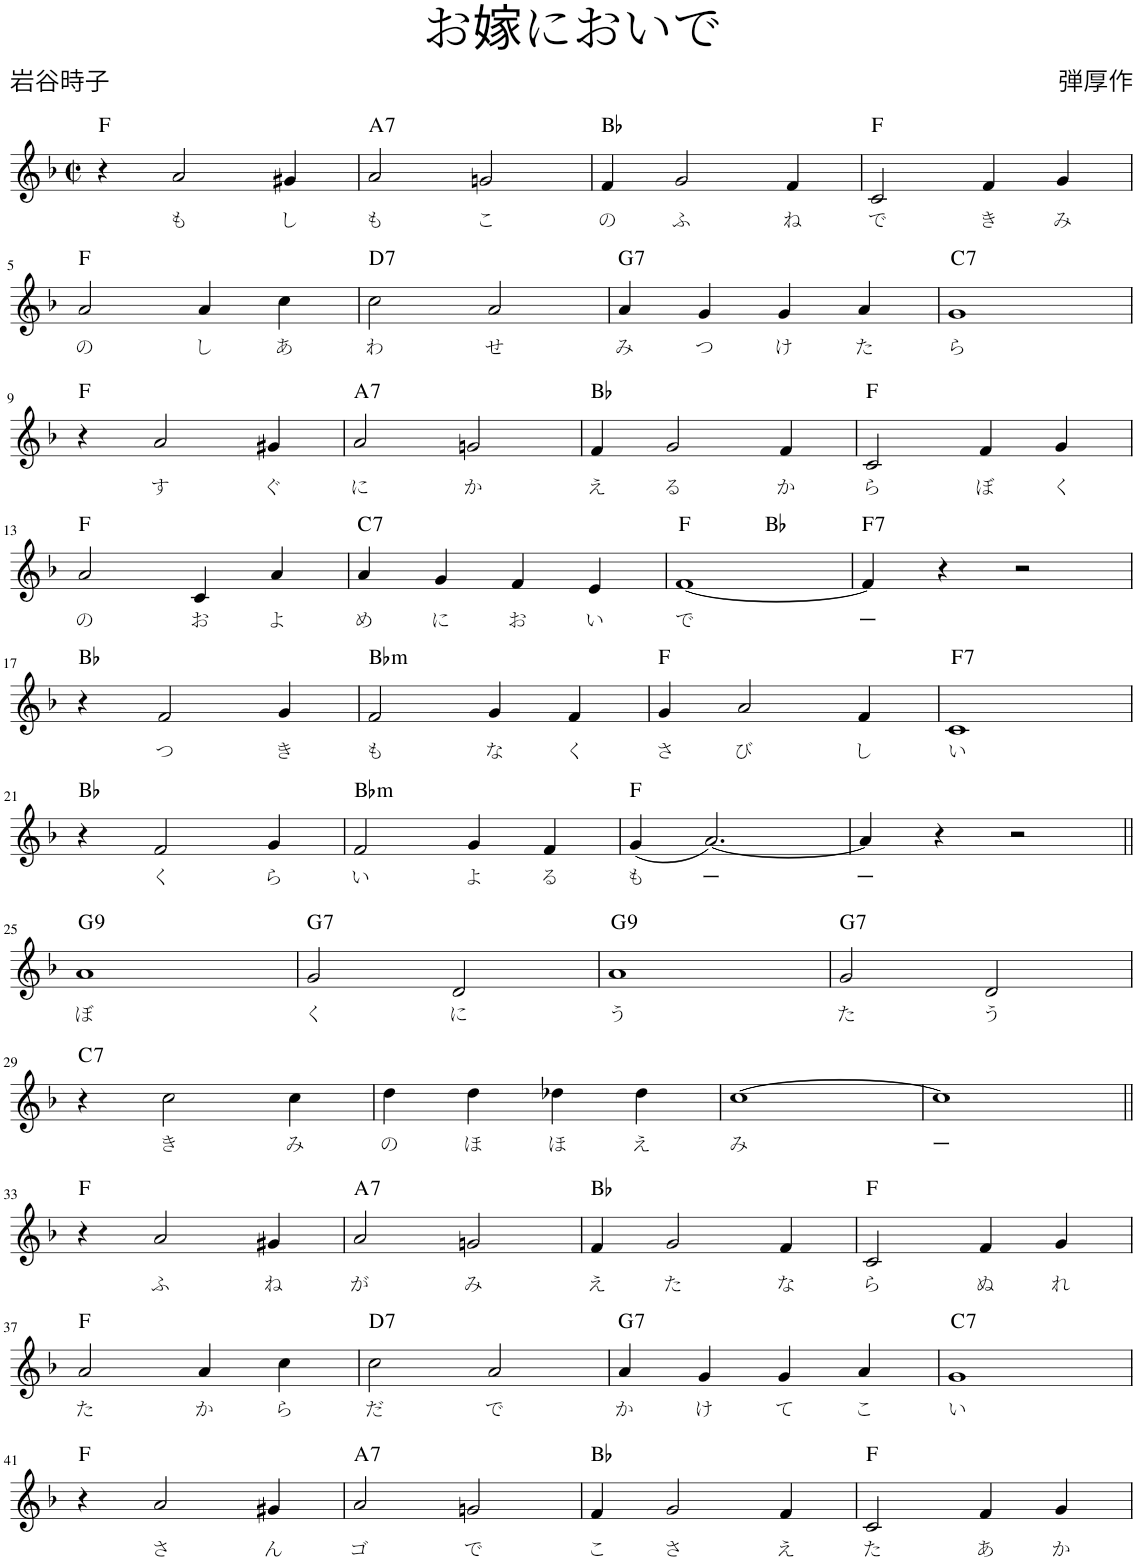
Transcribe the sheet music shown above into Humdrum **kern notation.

**kern	**text	**harte
*part1	*part1	*part1
*staff1	*staff1	*
*clefG2	*	*
*k[b-]	*	*
*F:	*	*
*M2/2	*	*
*met(c|)	*	*
=1	=1	=1
4r	.	F:maj
!	!LO:LY:b	!
2a/	も	.
!	!LO:LY:b	!
4g#X/	し	.
=2	=2	=2
!	!LO:LY:b	!LO:H:kt=7
2a/	も	A:7
!	!LO:LY:b	!
2gn/	こ	.
=3	=3	=3
!	!LO:LY:b	!
4f/	の	Bb:maj
!	!LO:LY:b	!
2g/	ふ	.
!	!LO:LY:b	!
4f/	ね	.
=4	=4	=4
!	!LO:LY:b	!
2c/	で	F:maj
!	!LO:LY:b	!
4f/	き	.
!	!LO:LY:b	!
4g/	み	.
!!LO:LB:g=z
=5	=5	=5
!	!LO:LY:b	!
2a/	の	F:maj
!	!LO:LY:b	!
4a/	し	.
!	!LO:LY:b	!
4cc\	あ	.
=6	=6	=6
!	!LO:LY:b	!LO:H:kt=7
2cc\	わ	D:7
!	!LO:LY:b	!
2a/	せ	.
=7	=7	=7
!	!LO:LY:b	!LO:H:kt=7
4a/	み	G:7
!	!LO:LY:b	!
4g/	つ	.
!	!LO:LY:b	!
4g/	け	.
!	!LO:LY:b	!
4a/	た	.
=8	=8	=8
!	!LO:LY:b	!LO:H:kt=7
1g	ら	C:7
!!LO:LB:g=z
=9	=9	=9
4r	.	F:maj
!	!LO:LY:b	!
2a/	す	.
!	!LO:LY:b	!
4g#X/	ぐ	.
=10	=10	=10
!	!LO:LY:b	!LO:H:kt=7
2a/	に	A:7
!	!LO:LY:b	!
2gn/	か	.
=11	=11	=11
!	!LO:LY:b	!
4f/	え	Bb:maj
!	!LO:LY:b	!
2g/	る	.
!	!LO:LY:b	!
4f/	か	.
=12	=12	=12
!	!LO:LY:b	!
2c/	ら	F:maj
!	!LO:LY:b	!
4f/	ぼ	.
!	!LO:LY:b	!
4g/	く	.
!!LO:LB:g=z
=13	=13	=13
!	!LO:LY:b	!
2a/	の	F:maj
!	!LO:LY:b	!
4c/	お	.
!	!LO:LY:b	!
4a/	よ	.
=14	=14	=14
!	!LO:LY:b	!LO:H:kt=7
4a/	め	C:7
!	!LO:LY:b	!
4g/	に	.
!	!LO:LY:b	!
4f/	お	.
!	!LO:LY:b	!
4e/	い	.
=15	=15	=15
!	!LO:LY:b	!
*^	*	*
[1f	2ryy	で	F:maj
.	2ryy	.	Bb:maj
=16	=16	=16	=16
!	!	!LO:LY:b	!LO:H:kt=7
*v	*v	*	*
4f/]	ー	F:7
4r	.	.
2r	.	.
!!LO:LB:g=z
=17	=17	=17
4r	.	Bb:maj
!	!LO:LY:b	!
2f/	つ	.
!	!LO:LY:b	!
4g/	き	.
=18	=18	=18
!	!LO:LY:b	!LO:H:kt=m
2f/	も	Bb:min
!	!LO:LY:b	!
4g/	な	.
!	!LO:LY:b	!
4f/	く	.
=19	=19	=19
!	!LO:LY:b	!
4g/	さ	F:maj
!	!LO:LY:b	!
2a/	び	.
!	!LO:LY:b	!
4f/	し	.
=20	=20	=20
!	!LO:LY:b	!LO:H:kt=7
1c	い	F:7
!!LO:LB:g=z
=21	=21	=21
4r	.	Bb:maj
!	!LO:LY:b	!
2f/	く	.
!	!LO:LY:b	!
4g/	ら	.
=22	=22	=22
!	!LO:LY:b	!LO:H:kt=m
2f/	い	Bb:min
!	!LO:LY:b	!
4g/	よ	.
!	!LO:LY:b	!
4f/	る	.
=23	=23	=23
!	!LO:LY:b	!
(4g/	も	F:maj
!	!LO:LY:b	!
[2.a/)	ー	.
=24	=24	=24
!	!LO:LY:b	!
4a/]	ー	.
4r	.	.
2r	.	.
!!LO:LB:g=z
=25||	=25||	=25||
!	!LO:LY:b	!LO:H:kt=9
1a	ぼ	G:9
=26	=26	=26
!	!LO:LY:b	!LO:H:kt=7
2g/	く	G:7
!	!LO:LY:b	!
2d/	に	.
=27	=27	=27
!	!LO:LY:b	!LO:H:kt=9
1a	う	G:9
=28	=28	=28
!	!LO:LY:b	!LO:H:kt=7
2g/	た	G:7
!	!LO:LY:b	!
2d/	う	.
!!LO:LB:g=z
=29	=29	=29
!	!	!LO:H:kt=7
4r	.	C:7
!	!LO:LY:b	!
2cc\	き	.
!	!LO:LY:b	!
4cc\	み	.
=30	=30	=30
!	!LO:LY:b	!
4dd\	の	.
!	!LO:LY:b	!
4dd\	ほ	.
!	!LO:LY:b	!
4dd-X\	ほ	.
!	!LO:LY:b	!
4dd-\	え	.
=31	=31	=31
!	!LO:LY:b	!
[1cc	み	.
=32	=32	=32
!	!LO:LY:b	!
1cc]	ー	.
!!LO:LB:g=z
=33||	=33||	=33||
4r	.	F:maj
!	!LO:LY:b	!
2a/	ふ	.
!	!LO:LY:b	!
4g#X/	ね	.
=34	=34	=34
!	!LO:LY:b	!LO:H:kt=7
2a/	が	A:7
!	!LO:LY:b	!
2gn/	み	.
=35	=35	=35
!	!LO:LY:b	!
4f/	え	Bb:maj
!	!LO:LY:b	!
2g/	た	.
!	!LO:LY:b	!
4f/	な	.
=36	=36	=36
!	!LO:LY:b	!
2c/	ら	F:maj
!	!LO:LY:b	!
4f/	ぬ	.
!	!LO:LY:b	!
4g/	れ	.
!!LO:LB:g=z
=37	=37	=37
!	!LO:LY:b	!
2a/	た	F:maj
!	!LO:LY:b	!
4a/	か	.
!	!LO:LY:b	!
4cc\	ら	.
=38	=38	=38
!	!LO:LY:b	!LO:H:kt=7
2cc\	だ	D:7
!	!LO:LY:b	!
2a/	で	.
=39	=39	=39
!	!LO:LY:b	!LO:H:kt=7
4a/	か	G:7
!	!LO:LY:b	!
4g/	け	.
!	!LO:LY:b	!
4g/	て	.
!	!LO:LY:b	!
4a/	こ	.
=40	=40	=40
!	!LO:LY:b	!LO:H:kt=7
1g	い	C:7
!!LO:LB:g=z
=41	=41	=41
4r	.	F:maj
!	!LO:LY:b	!
2a/	さ	.
!	!LO:LY:b	!
4g#X/	ん	.
=42	=42	=42
!	!LO:LY:b	!LO:H:kt=7
2a/	ゴ	A:7
!	!LO:LY:b	!
2gn/	で	.
=43	=43	=43
!	!LO:LY:b	!
4f/	こ	Bb:maj
!	!LO:LY:b	!
2g/	さ	.
!	!LO:LY:b	!
4f/	え	.
=44	=44	=44
!	!LO:LY:b	!
2c/	た	F:maj
!	!LO:LY:b	!
4f/	あ	.
!	!LO:LY:b	!
4g/	か	.
=	=	=
*-	*-	*-
